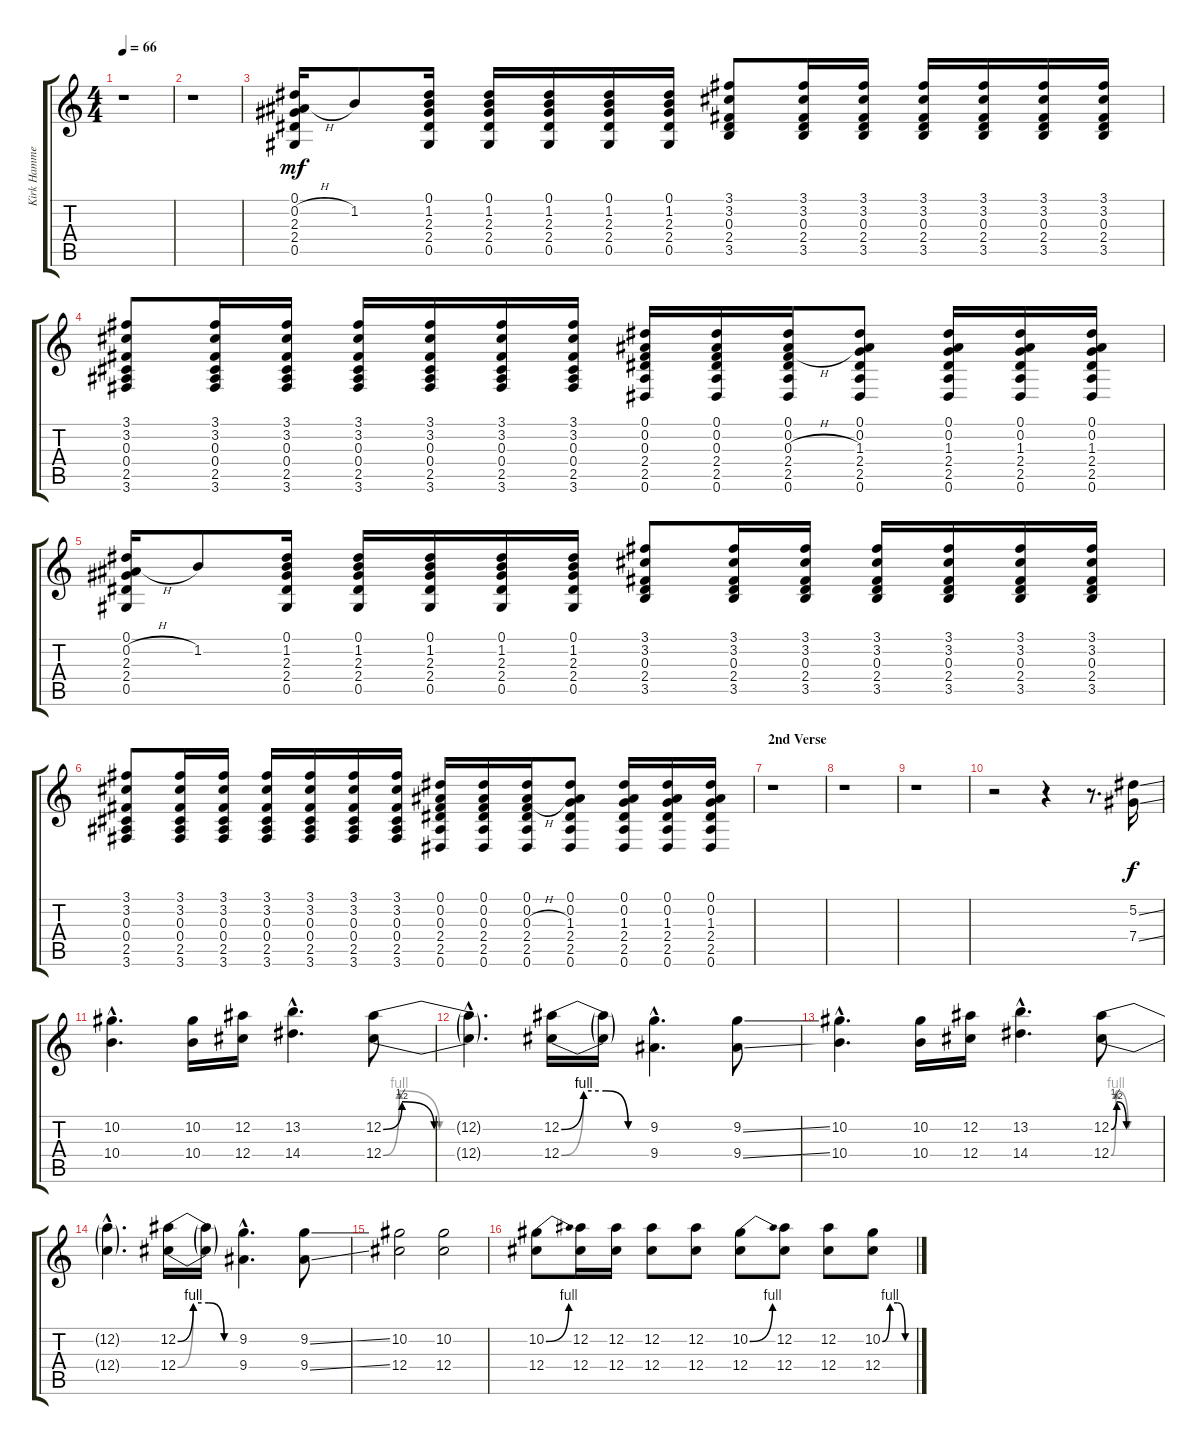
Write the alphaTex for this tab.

\track ("Kirk Hammett (Clean Guitar)" "Kirk Hamme") {instrument electricguitarjazz}
\staff {score tabs}
\tuning (Eb4 Bb3 Gb3 Db3 Ab2 Eb2) {hide}
\ts (4 4)
\tempo 66
\clef g2
\ks c
r.1{dy f} |
r.1 |
(0.1 0.2{h} 2.3 2.4 0.5).16{dy mf} 1.2.8 (0.1 1.2 2.3 2.4 0.5).16 (0.1 1.2 2.3 2.4 0.5).16 (0.1 1.2 2.3 2.4 0.5).16 (0.1 1.2 2.3 2.4 0.5).16 (0.1 1.2 2.3 2.4 0.5).16 (3.1 3.2 0.3 2.4 3.5).8 (3.1 3.2 0.3 2.4 3.5).16 (3.1 3.2 0.3 2.4 3.5).16 (3.1 3.2 0.3 2.4 3.5).16 (3.1 3.2 0.3 2.4 3.5).16 (3.1 3.2 0.3 2.4 3.5).16 (3.1 3.2 0.3 2.4 3.5).16 |
(3.1 3.2 0.3 0.4 2.5 3.6).8 (3.1 3.2 0.3 0.4 2.5 3.6).16 (3.1 3.2 0.3 0.4 2.5 3.6).16 (3.1 3.2 0.3 0.4 2.5 3.6).16 (3.1 3.2 0.3 0.4 2.5 3.6).16 (3.1 3.2 0.3 0.4 2.5 3.6).16 (3.1 3.2 0.3 0.4 2.5 3.6).16 (0.1 0.2 0.3 2.4 2.5 0.6).16 (0.1 0.2 0.3 2.4 2.5 0.6).16 (0.1 0.2 0.3{h} 2.4 2.5 0.6).16 (0.1 0.2 1.3 2.4 2.5 0.6).8 (0.1 0.2 1.3 2.4 2.5 0.6).16 (0.1 0.2 1.3 2.4 2.5 0.6).16 (0.1 0.2 1.3 2.4 2.5 0.6).16 |
(0.1 0.2{h} 2.3 2.4 0.5).16 1.2.8 (0.1 1.2 2.3 2.4 0.5).16 (0.1 1.2 2.3 2.4 0.5).16 (0.1 1.2 2.3 2.4 0.5).16 (0.1 1.2 2.3 2.4 0.5).16 (0.1 1.2 2.3 2.4 0.5).16 (3.1 3.2 0.3 2.4 3.5).8 (3.1 3.2 0.3 2.4 3.5).16 (3.1 3.2 0.3 2.4 3.5).16 (3.1 3.2 0.3 2.4 3.5).16 (3.1 3.2 0.3 2.4 3.5).16 (3.1 3.2 0.3 2.4 3.5).16 (3.1 3.2 0.3 2.4 3.5).16 |
(3.1 3.2 0.3 0.4 2.5 3.6).8 (3.1 3.2 0.3 0.4 2.5 3.6).16 (3.1 3.2 0.3 0.4 2.5 3.6).16 (3.1 3.2 0.3 0.4 2.5 3.6).16 (3.1 3.2 0.3 0.4 2.5 3.6).16 (3.1 3.2 0.3 0.4 2.5 3.6).16 (3.1 3.2 0.3 0.4 2.5 3.6).16 (0.1 0.2 0.3 2.4 2.5 0.6).16 (0.1 0.2 0.3 2.4 2.5 0.6).16 (0.1 0.2 0.3{h} 2.4 2.5 0.6).16 (0.1 0.2 1.3 2.4 2.5 0.6).8 (0.1 0.2 1.3 2.4 2.5 0.6).16 (0.1 0.2 1.3 2.4 2.5 0.6).16 (0.1 0.2 1.3 2.4 2.5 0.6).16 |
\section ("" "2nd Verse")
r.1 |
r.1 |
r.1 |
r.2 r.4 r.8{d} (5.2{ss} 7.4{ss}).16{dy f} |
(10.2{hac} 10.4{hac}).4{d} (10.2 10.4).16 (12.2 12.4).16 (13.2{hac} 14.4{hac}).4{d} (12.2{be (custom 0 0 7 2 19 0 45 0 60 0)} 12.4{be (custom 0 0 6 4 21 0 45 0 60 0)}).8 |
(12.2{hac t} 12.4{hac t}).4{d} (12.2{be (custom 0 0 15 4 30 4 45 0 60 0)} 12.4{be (custom 0 0 15 4 30 4 45 0 60 0)}).16 (12.2{t} 12.4{t}).16 (9.2{hac} 9.4{hac}).4{d} (9.2{ss} 9.4{ss}).8 |
(10.2{hac} 10.4{hac}).4{d} (10.2 10.4).16 (12.2 12.4).16 (13.2{hac} 14.4{hac}).4{d} (12.2{be (custom 0 0 7 2 19 0 45 0 60 0)} 12.4{be (custom 0 0 6 4 21 0 45 0 60 0)}).8 |
(12.2{hac t} 12.4{hac t}).4{d} (12.2{be (custom 0 0 15 4 30 4 45 0 60 0)} 12.4{be (custom 0 0 15 4 30 4 45 0 60 0)}).16 (12.2{t} 12.4{t}).16 (9.2{hac} 9.4{hac}).4{d} (9.2{ss} 9.4{ss}).8 |
(10.2 12.4).2 (10.2 12.4).2 |
(10.2{be (bend 0 0 60 4)} 12.4).8 (12.2 12.4).16 (12.2 12.4).16 (12.2 12.4).8 (12.2 12.4).8 (10.2{be (bend 0 0 60 4)} 12.4).8 (12.2 12.4).8 (12.2 12.4).8 (10.2{be (custom 0 0 15 4 30 4 45 0 60 0)} 12.4).8
